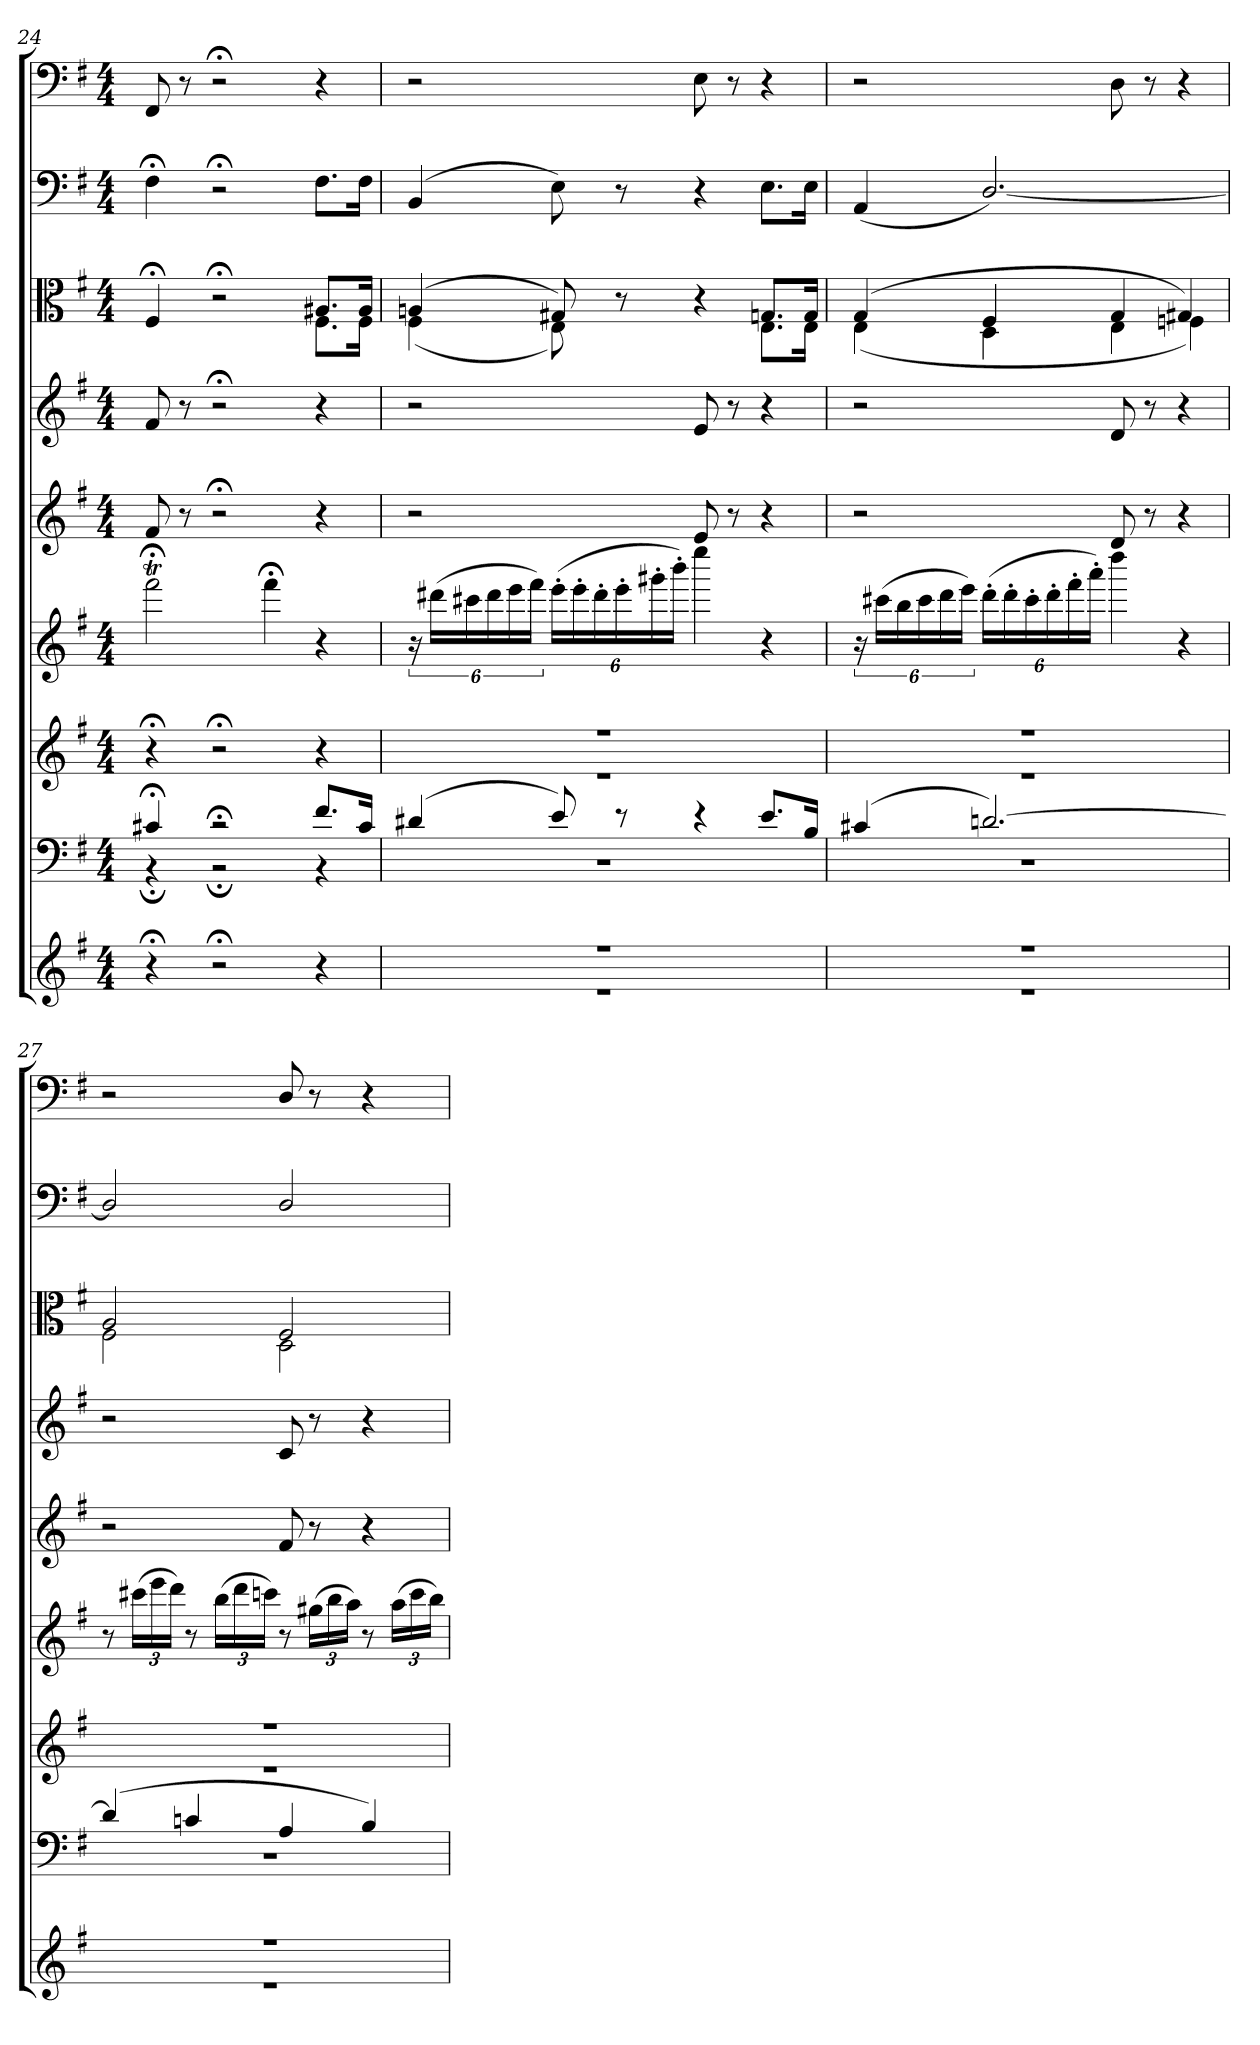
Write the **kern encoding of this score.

**kern	**kern	**kern	**kern	**kern	**kern	**kern	**kern	**kern
*part9	*part8	*part7	*part6	*part5	*part4	*part3	*part2	*part1
*staff9	*staff8	*staff7	*staff6	*staff5	*staff4	*staff3	*staff2	*staff1
*clefG2	*clefF4	*clefG2	*clefG2	*clefG2	*clefG2	*clefC3	*clefF4	*clefF4
*k[f#]	*k[f#]	*k[f#]	*k[f#]	*k[f#]	*k[f#]	*k[f#]	*k[f#]	*k[f#]
*G:	*G:	*G:	*G:	*G:	*G:	*G:	*G:	*G:
*M4/4	*M4/4	*M4/4	*M4/4	*M4/4	*M4/4	*M4/4	*M4/4	*M4/4
=24	=24	=24	=24	=24	=24	=24	=24	=24
*	*^	*	*	*	*	*^	*	*
4r;<	4c#X;</	4r;<	4r;<	2fff#t;<\	8f#"/	8f#"/	4F#;</	2ryy	4F#;<\	8FF#"/
.	.	.	.	.	8r	8r	.	.	.	8r
2r;<	2r;<	2r;<	2r;<	.	2r;<	2r;<	2r;<	.	2r;<	2r;<
.	.	.	.	4fff#;<\	.	.	.	4ryy	.	.
4r	8.f#/L	4r	4r	4r	4r	4r	8.A#X/L	8.F#\L	8.F#\L	4r
.	16c#/Jk	.	.	.	.	.	16A#/Jk	16F#\Jk	16F#\Jk	.
=25	=25	=25	=25	=25	=25	=25	=25	=25	=25	=25
*^	*	*	*^	*	*	*	*	*	*	*
1r	1r	(4d#X/	1r	1r	1r	24r	2r	2r	(4An/	(4F#\	(4BB/	2r
.	.	.	.	.	.	(24ddd#X\LL	.	.	.	.	.	.
.	.	.	.	.	.	24ccc#X\	.	.	.	.	.	.
.	.	.	.	.	.	24ddd#\	.	.	.	.	.	.
.	.	.	.	.	.	24eee\	.	.	.	.	.	.
.	.	.	.	.	.	24fff#\JJ)	.	.	.	.	.	.
.	.	8e/)	.	.	.	(24eee'\LL	.	.	8G#X/)	8E\)	8E\)	.
.	.	.	.	.	.	24eee'\	.	.	.	.	.	.
.	.	.	.	.	.	24ddd#'\	.	.	.	.	.	.
.	.	8r	.	.	.	24eee'\	.	.	8r	8ryy	8r	.
.	.	.	.	.	.	24ggg#X'\	.	.	.	.	.	.
.	.	.	.	.	.	24bbb'\JJ)	.	.	.	.	.	.
.	.	4r	.	.	.	4eeee\	8e"/	8e"/	4r	4ryy	4r	8E"\
.	.	.	.	.	.	.	8r	8r	.	.	.	8r
.	.	8.e/L	.	.	.	4r	4r	4r	8.Gn/L	8.E\L	8.E\L	4r
.	.	16B/Jk	.	.	.	.	.	.	16G/Jk	16E\Jk	16E\Jk	.
=26	=26	=26	=26	=26	=26	=26	=26	=26	=26	=26	=26	=26
1r	1r	(4c#X/	1r	1r	1r	24r	2r	2r	(4G/	(4E\	(4AA/	2r
.	.	.	.	.	.	(24ccc#X\LL	.	.	.	.	.	.
.	.	.	.	.	.	24bb\	.	.	.	.	.	.
.	.	.	.	.	.	24ccc#\	.	.	.	.	.	.
.	.	.	.	.	.	24ddd\	.	.	.	.	.	.
.	.	.	.	.	.	24eee\JJ)	.	.	.	.	.	.
.	.	[2.dn/)	.	.	.	(24ddd'\LL	.	.	4F#/	4D\	[2.D/)	.
.	.	.	.	.	.	24ddd'\	.	.	.	.	.	.
.	.	.	.	.	.	24ccc#'\	.	.	.	.	.	.
.	.	.	.	.	.	24ddd'\	.	.	.	.	.	.
.	.	.	.	.	.	24fff#'\	.	.	.	.	.	.
.	.	.	.	.	.	24aaa'\JJ)	.	.	.	.	.	.
.	.	.	.	.	.	4dddd\	8d"/	8d"/	4G/	4E\	.	8D"\
.	.	.	.	.	.	.	8r	8r	.	.	.	8r
.	.	.	.	.	.	4r	4r	4r	4G#X/)	4Fn\)	.	4r
=27	=27	=27	=27	=27	=27	=27	=27	=27	=27	=27	=27	=27
1r	1r	(4d/]	1r	1r	1r	8r	2r	2r	2A/	2F#\	2D/]	2r
.	.	.	.	.	.	(24ccc#X\LL	.	.	.	.	.	.
.	.	.	.	.	.	24eee\	.	.	.	.	.	.
.	.	.	.	.	.	24ddd\JJ)	.	.	.	.	.	.
.	.	4cn/	.	.	.	8r	.	.	.	.	.	.
.	.	.	.	.	.	(24bb\LL	.	.	.	.	.	.
.	.	.	.	.	.	24ddd\	.	.	.	.	.	.
.	.	.	.	.	.	24cccn\JJ)	.	.	.	.	.	.
.	.	4A/	.	.	.	8r	8f#"/	8c"/	2F#/	2D\	2D/	8D"/
.	.	.	.	.	.	(24gg#X\LL	8r	8r	.	.	.	8r
.	.	.	.	.	.	24bb\	.	.	.	.	.	.
.	.	.	.	.	.	24aa\JJ)	.	.	.	.	.	.
.	.	4B/)	.	.	.	8r	4r	4r	.	.	.	4r
.	.	.	.	.	.	(24aa\LL	.	.	.	.	.	.
.	.	.	.	.	.	24ccc\	.	.	.	.	.	.
.	.	.	.	.	.	24bb\JJ)	.	.	.	.	.	.
*v	*v	*	*	*v	*v	*	*	*	*v	*v	*	*
*	*v	*v	*	*	*	*	*	*	*
=	=	=	=	=	=	=	=	=
*-	*-	*-	*-	*-	*-	*-	*-	*-
